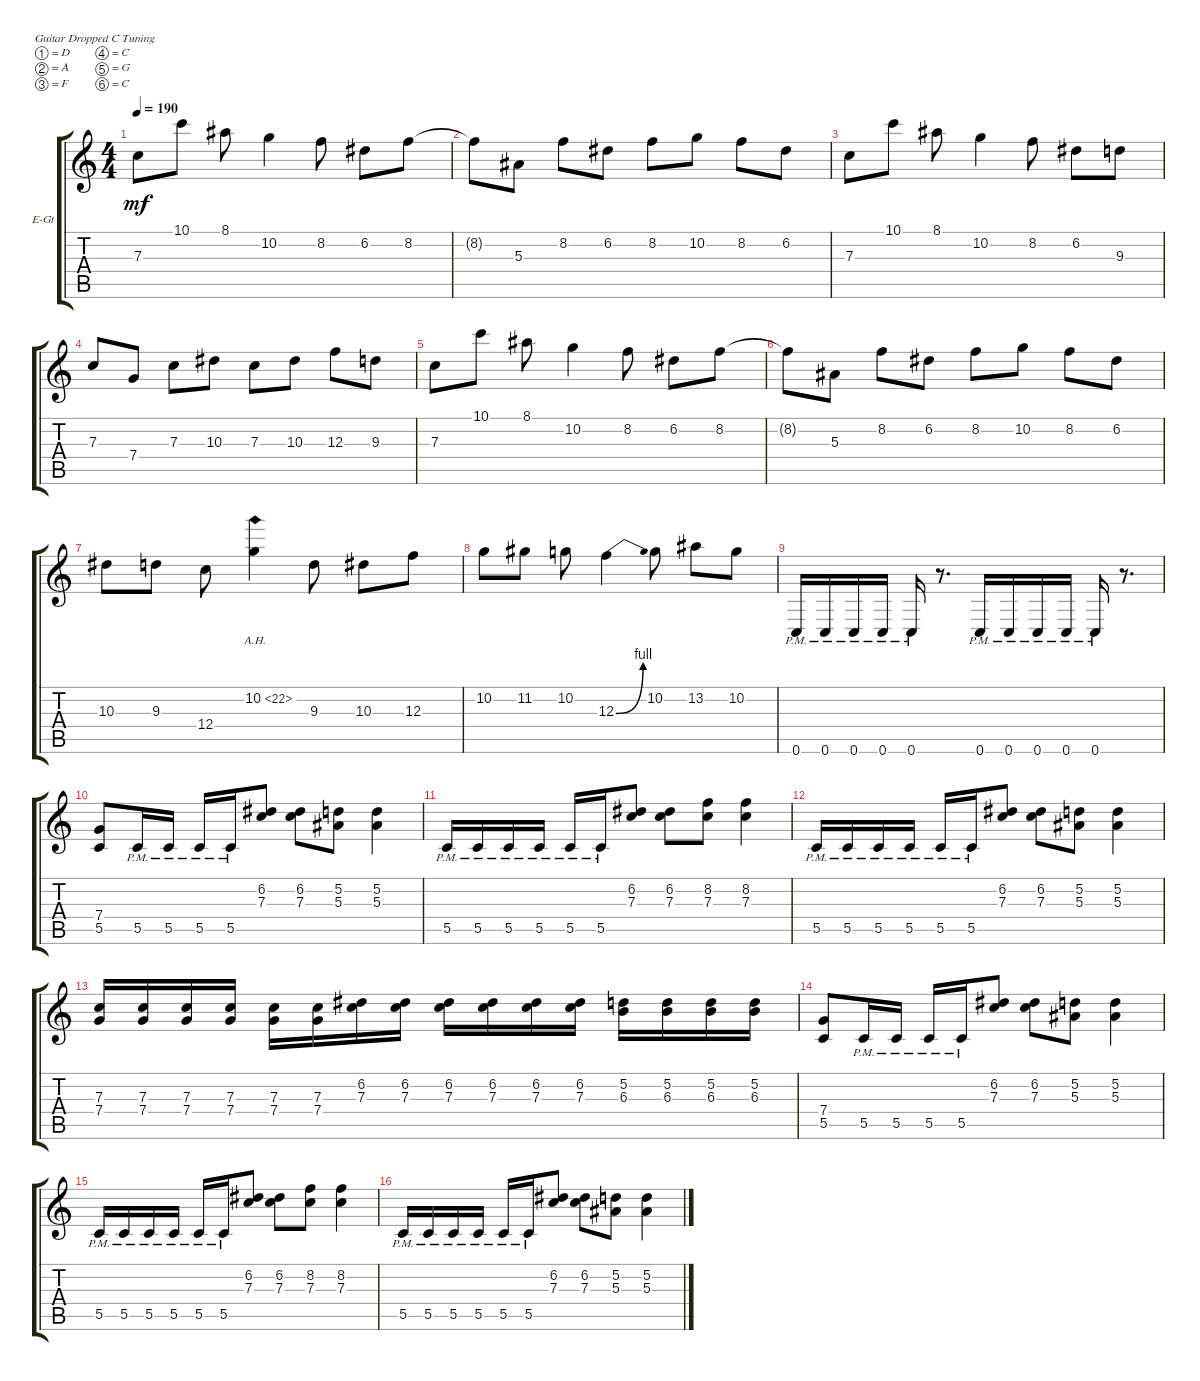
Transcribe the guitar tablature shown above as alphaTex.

\defaultSystemsLayout 4
\bracketExtendMode groupsimilarinstruments
\firstSystemTrackNameOrientation horizontal
\otherSystemsTrackNameOrientation horizontal
\track ("Electric Guitar" "E-Gt") {instrument distortionguitar}
\staff {score tabs}
\tuning (D4 A3 F3 C3 G2 C2)
\ts (4 4)
\tempo 190
\clef g2
\ks c
7.3.8{dy mf} 10.1.8 8.1.8 10.2.4 8.2.8 6.2.8 8.2.8 |
8.2{t}.8 5.3.8 8.2.8 6.2.8 8.2.8 10.2.8 8.2.8 6.2.8 |
7.3.8 10.1.8 8.1.8 10.2.4 8.2.8 6.2.8 9.3.8 |
7.3.8 7.4.8 7.3.8 10.3.8 7.3.8 10.3.8 12.3.8 9.3.8 |
7.3.8 10.1.8 8.1.8 10.2.4 8.2.8 6.2.8 8.2.8 |
8.2{t}.8 5.3.8 8.2.8 6.2.8 8.2.8 10.2.8 8.2.8 6.2.8 |
10.3.8 9.3.8 12.4.8 10.2{ah 12}.4 9.3.8 10.3.8 12.3.8 |
10.2.8 11.2.8 10.2.8 12.3{be (bend 0 0 28.799999999999997 4)}.4 10.2.8 13.2.8 10.2.8 |
0.6{pm}.16 0.6{pm}.16 0.6{pm}.16 0.6{pm}.16 0.6{pm}.16 r.8{d} 0.6{pm}.16 0.6{pm}.16 0.6{pm}.16 0.6{pm}.16 0.6{pm}.16 r.8{d} |
(5.5 7.4).8 5.5{pm}.16 5.5{pm}.16 5.5{pm}.16 5.5{pm}.16 (7.3 6.2).8 (7.3 6.2).8 (5.3 5.2).8 (5.3 5.2).4 |
5.5{pm}.16 5.5{pm}.16 5.5{pm}.16 5.5{pm}.16 5.5{pm}.16 5.5{pm}.16 (7.3 6.2).8 (7.3 6.2).8 (7.3 8.2).8 (7.3 8.2).4 |
5.5{pm}.16 5.5{pm}.16 5.5{pm}.16 5.5{pm}.16 5.5{pm}.16 5.5{pm}.16 (7.3 6.2).8 (7.3 6.2).8 (5.3 5.2).8 (5.3 5.2).4 |
(7.4 7.3).16 (7.4 7.3).16 (7.4 7.3).16 (7.4 7.3).16 (7.4 7.3).16 (7.4 7.3).16 (7.3 6.2).16 (7.3 6.2).16 (7.3 6.2).16 (7.3 6.2).16 (7.3 6.2).16 (7.3 6.2).16 (6.3 5.2).16 (6.3 5.2).16 (6.3 5.2).16 (6.3 5.2).16 |
(5.5 7.4).8 5.5{pm}.16 5.5{pm}.16 5.5{pm}.16 5.5{pm}.16 (7.3 6.2).8 (7.3 6.2).8 (5.3 5.2).8 (5.3 5.2).4 |
5.5{pm}.16 5.5{pm}.16 5.5{pm}.16 5.5{pm}.16 5.5{pm}.16 5.5{pm}.16 (7.3 6.2).8 (7.3 6.2).8 (7.3 8.2).8 (7.3 8.2).4 |
5.5{pm}.16 5.5{pm}.16 5.5{pm}.16 5.5{pm}.16 5.5{pm}.16 5.5{pm}.16 (7.3 6.2).8 (7.3 6.2).8 (5.3 5.2).8 (5.3 5.2).4
